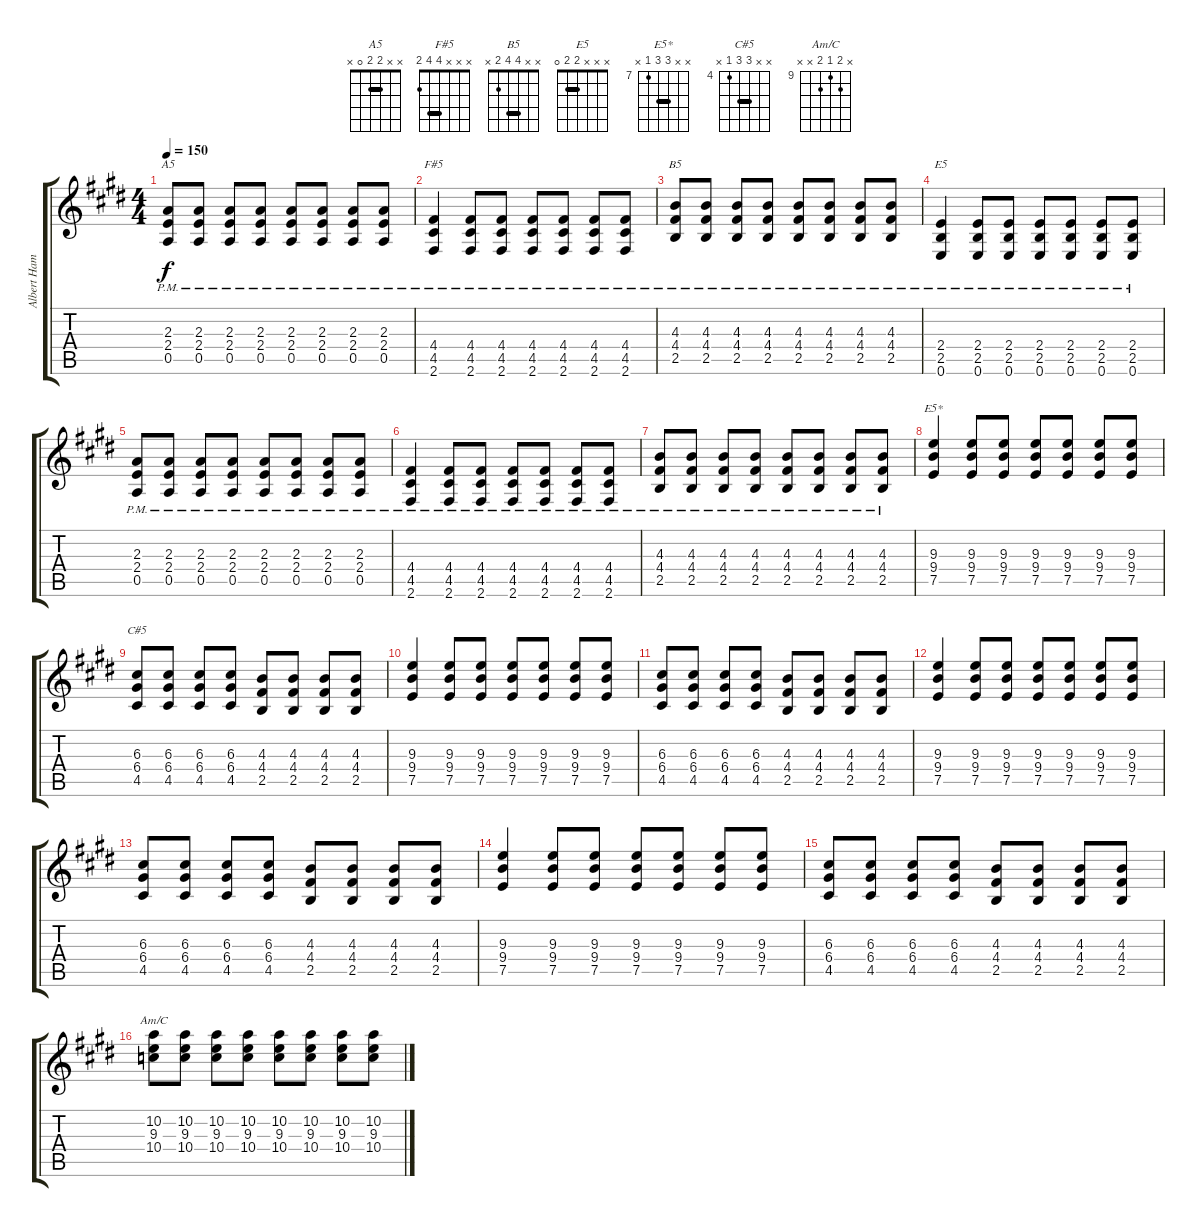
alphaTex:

\track ("Albert Hammond Jr. - Rhythm Guitar" "Albert Ham") {instrument overdrivenguitar}
\staff {score tabs}
\tuning (E4 B3 G3 D3 A2 E2) {hide}
\chord ("A5" x x 2 2 0 x) {barre 2}
\chord ("F#5" x x x 4 4 2) {barre 4}
\chord ("B5" x x 4 4 2 x) {barre 4}
\chord ("E5" x x x 2 2 0) {barre 2}
\chord ("E5*" x x 9 9 7 x) {firstfret 7 barre 9}
\chord ("C#5" x x 6 6 4 x) {firstfret 4 barre 6}
\chord ("Am/C" x 10 9 10 x x) {firstfret 9}
\ts (4 4)
\tempo 150
\clef g2
\ks e
(2.3{pm} 2.4{pm} 0.5{pm}).8{ch "A5" dy f} (2.3{pm} 2.4{pm} 0.5{pm}).8 (2.3{pm} 2.4{pm} 0.5{pm}).8 (2.3{pm} 2.4{pm} 0.5{pm}).8 (2.3{pm} 2.4{pm} 0.5{pm}).8 (2.3{pm} 2.4{pm} 0.5{pm}).8 (2.3{pm} 2.4{pm} 0.5{pm}).8 (2.3{pm} 2.4{pm} 0.5{pm}).8 |
(4.4{pm} 4.5{pm} 2.6{pm}).4{ch "F#5"} (4.4{pm} 4.5{pm} 2.6{pm}).8 (4.4{pm} 4.5{pm} 2.6{pm}).8 (4.4{pm} 4.5{pm} 2.6{pm}).8 (4.4{pm} 4.5{pm} 2.6{pm}).8 (4.4{pm} 4.5{pm} 2.6{pm}).8 (4.4{pm} 4.5{pm} 2.6{pm}).8 |
(4.3{pm} 4.4{pm} 2.5{pm}).8{ch "B5"} (4.3{pm} 4.4{pm} 2.5{pm}).8 (4.3{pm} 4.4{pm} 2.5{pm}).8 (4.3{pm} 4.4{pm} 2.5{pm}).8 (4.3{pm} 4.4{pm} 2.5{pm}).8 (4.3{pm} 4.4{pm} 2.5{pm}).8 (4.3{pm} 4.4{pm} 2.5{pm}).8 (4.3{pm} 4.4{pm} 2.5{pm}).8 |
(2.4{pm} 2.5{pm} 0.6{pm}).4{ch "E5"} (2.4{pm} 2.5{pm} 0.6{pm}).8 (2.4{pm} 2.5{pm} 0.6{pm}).8 (2.4{pm} 2.5{pm} 0.6{pm}).8 (2.4{pm} 2.5{pm} 0.6{pm}).8 (2.4{pm} 2.5{pm} 0.6{pm}).8 (2.4{pm} 2.5{pm} 0.6{pm}).8 |
(2.3{pm} 2.4{pm} 0.5{pm}).8 (2.3{pm} 2.4{pm} 0.5{pm}).8 (2.3{pm} 2.4{pm} 0.5{pm}).8 (2.3{pm} 2.4{pm} 0.5{pm}).8 (2.3{pm} 2.4{pm} 0.5{pm}).8 (2.3{pm} 2.4{pm} 0.5{pm}).8 (2.3{pm} 2.4{pm} 0.5{pm}).8 (2.3{pm} 2.4{pm} 0.5{pm}).8 |
(4.4{pm} 4.5{pm} 2.6{pm}).4 (4.4{pm} 4.5{pm} 2.6{pm}).8 (4.4{pm} 4.5{pm} 2.6{pm}).8 (4.4{pm} 4.5{pm} 2.6{pm}).8 (4.4{pm} 4.5{pm} 2.6{pm}).8 (4.4{pm} 4.5{pm} 2.6{pm}).8 (4.4{pm} 4.5{pm} 2.6{pm}).8 |
(4.3{pm} 4.4{pm} 2.5{pm}).8 (4.3{pm} 4.4{pm} 2.5{pm}).8 (4.3{pm} 4.4{pm} 2.5{pm}).8 (4.3{pm} 4.4{pm} 2.5{pm}).8 (4.3{pm} 4.4{pm} 2.5{pm}).8 (4.3{pm} 4.4{pm} 2.5{pm}).8 (4.3{pm} 4.4{pm} 2.5{pm}).8 (4.3{pm} 4.4{pm} 2.5{pm}).8 |
(9.3 9.4 7.5).4{ch "E5*"} (9.3 9.4 7.5).8 (9.3 9.4 7.5).8 (9.3 9.4 7.5).8 (9.3 9.4 7.5).8 (9.3 9.4 7.5).8 (9.3 9.4 7.5).8 |
(6.3 6.4 4.5).8{ch "C#5"} (6.3 6.4 4.5).8 (6.3 6.4 4.5).8 (6.3 6.4 4.5).8 (4.3 4.4 2.5).8 (4.3 4.4 2.5).8 (4.3 4.4 2.5).8 (4.3 4.4 2.5).8 |
(9.3 9.4 7.5).4 (9.3 9.4 7.5).8 (9.3 9.4 7.5).8 (9.3 9.4 7.5).8 (9.3 9.4 7.5).8 (9.3 9.4 7.5).8 (9.3 9.4 7.5).8 |
(6.3 6.4 4.5).8 (6.3 6.4 4.5).8 (6.3 6.4 4.5).8 (6.3 6.4 4.5).8 (4.3 4.4 2.5).8 (4.3 4.4 2.5).8 (4.3 4.4 2.5).8 (4.3 4.4 2.5).8 |
(9.3 9.4 7.5).4 (9.3 9.4 7.5).8 (9.3 9.4 7.5).8 (9.3 9.4 7.5).8 (9.3 9.4 7.5).8 (9.3 9.4 7.5).8 (9.3 9.4 7.5).8 |
(6.3 6.4 4.5).8 (6.3 6.4 4.5).8 (6.3 6.4 4.5).8 (6.3 6.4 4.5).8 (4.3 4.4 2.5).8 (4.3 4.4 2.5).8 (4.3 4.4 2.5).8 (4.3 4.4 2.5).8 |
(9.3 9.4 7.5).4 (9.3 9.4 7.5).8 (9.3 9.4 7.5).8 (9.3 9.4 7.5).8 (9.3 9.4 7.5).8 (9.3 9.4 7.5).8 (9.3 9.4 7.5).8 |
(6.3 6.4 4.5).8 (6.3 6.4 4.5).8 (6.3 6.4 4.5).8 (6.3 6.4 4.5).8 (4.3 4.4 2.5).8 (4.3 4.4 2.5).8 (4.3 4.4 2.5).8 (4.3 4.4 2.5).8 |
(10.2 9.3 10.4).8{ch "Am/C"} (10.2 9.3 10.4).8 (10.2 9.3 10.4).8 (10.2 9.3 10.4).8 (10.2 9.3 10.4).8 (10.2 9.3 10.4).8 (10.2 9.3 10.4).8 (10.2 9.3 10.4).8
